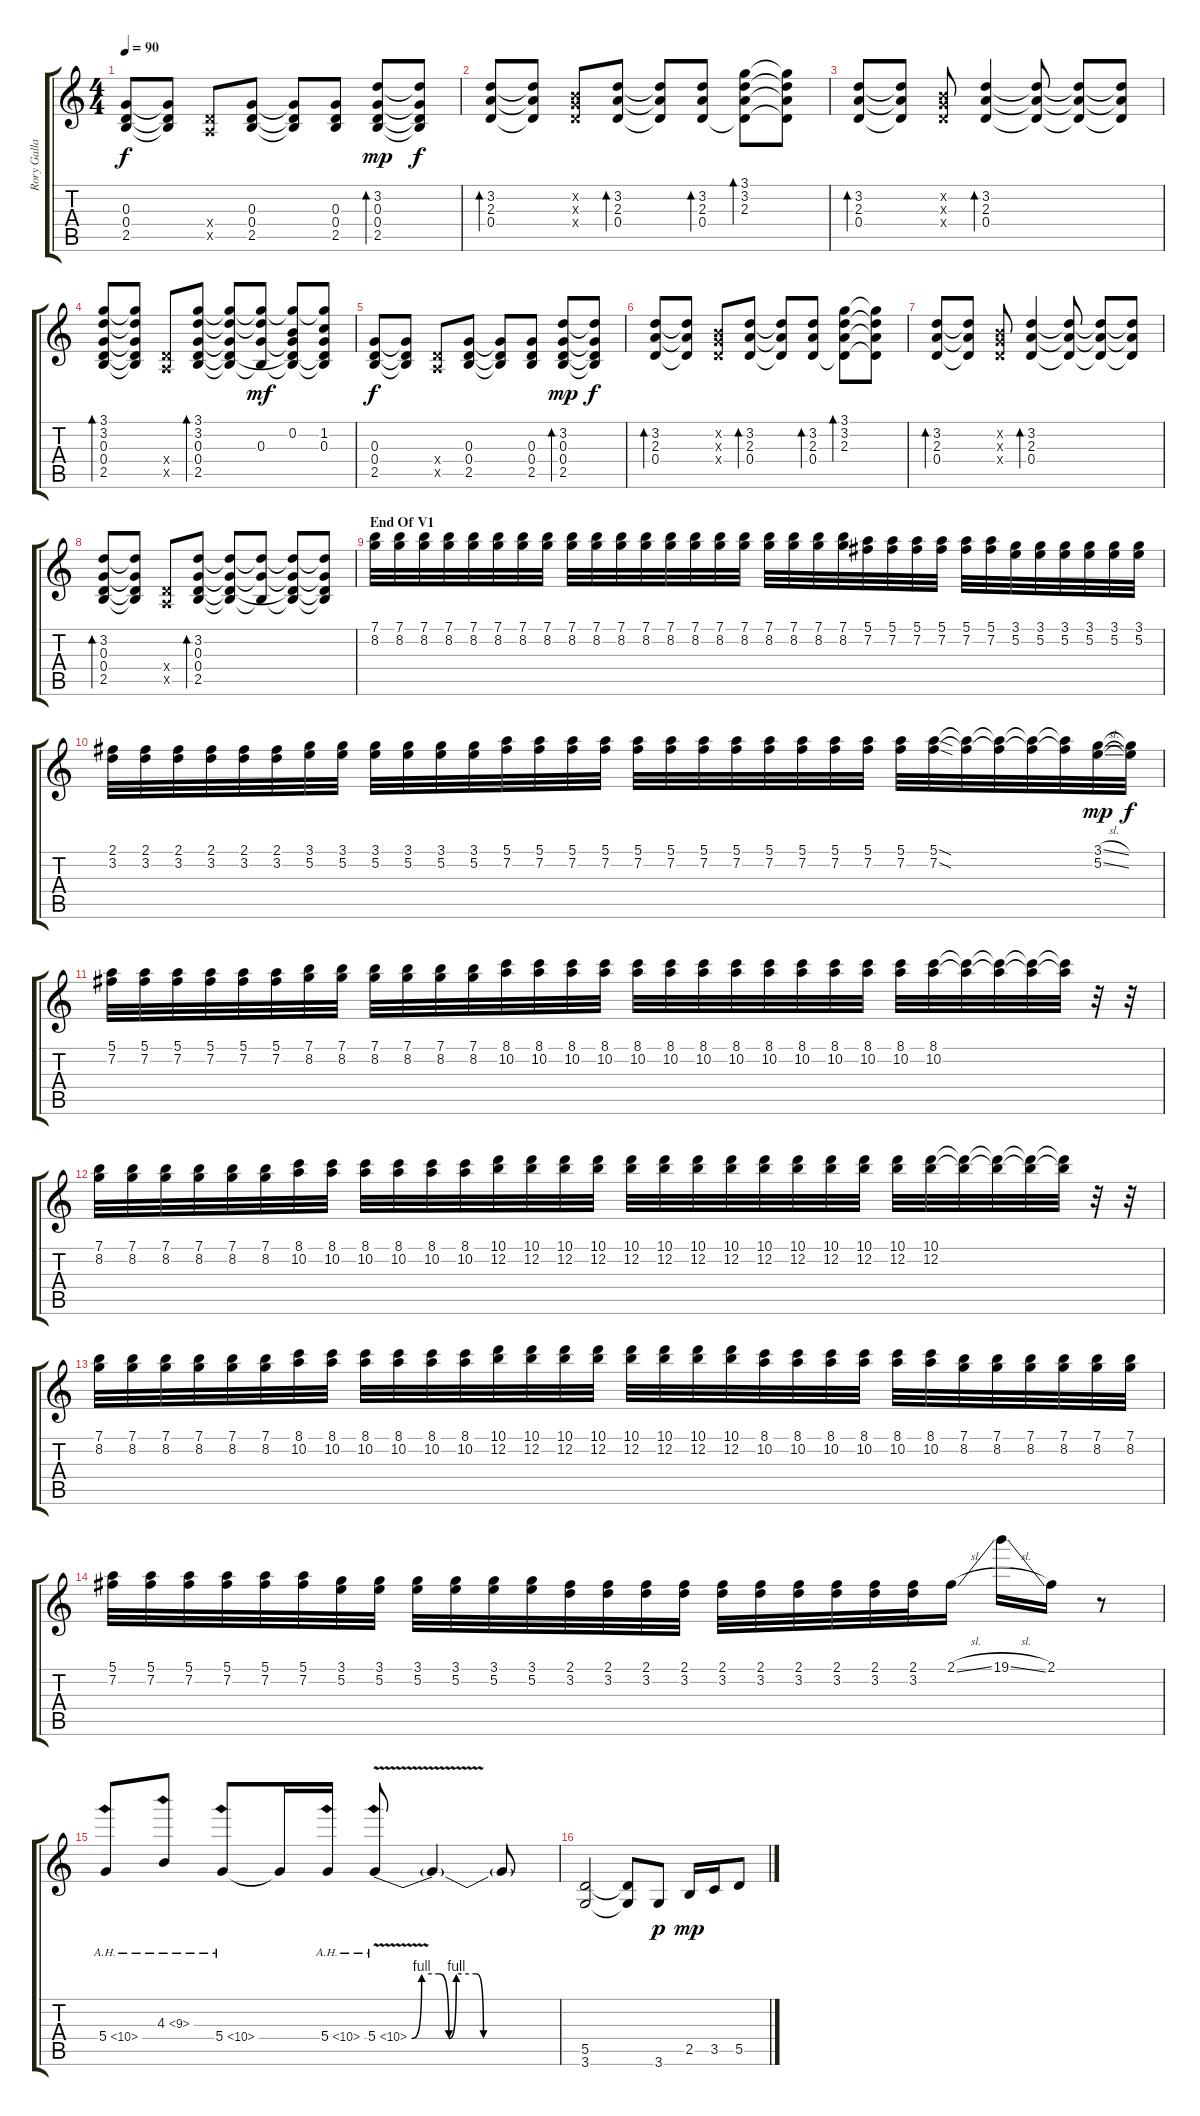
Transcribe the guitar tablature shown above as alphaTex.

\track ("Rory Gallagher (For Sound)" "Rory Galla") {instrument electricguitarclean}
\staff {score tabs}
\tuning (E4 B3 G3 D3 A2 E2) {hide}
\ts (4 4)
\tempo 90
\clef g2
\ks c
(0.3 0.4 2.5).8{dy f} (0.3{t} 0.4{t} 2.5{t}).8 (0.4{x} 0.5{x}).8 (0.3 0.4 2.5).8 (0.3{t} 0.4{t} 2.5{t}).8 (0.3 0.4 2.5).8 (3.2 0.3 0.4 2.5).8{bd 60 dy mp} (3.2{t} 0.3{t} 0.4{t} 2.5{t}).8{dy f} |
(3.2 2.3 0.4).8{bd 120} (3.2{t} 2.3{t} 0.4{t}).8 (0.2{x} 0.3{x} 0.4{x}).8 (3.2 2.3 0.4).8{bd 120} (3.2{t} 2.3{t} 0.4{t}).8 (3.2 2.3 0.4).8{bd 120} (3.1 3.2 2.3 0.4{t}).8{bd 120} (3.1{t} 3.2{t} 2.3{t} 0.4{t}).8 |
(3.2 2.3 0.4).8{bd 120} (3.2{t} 2.3{t} 0.4{t}).8 (0.2{x} 0.3{x} 0.4{x}).8 (3.2 2.3 0.4).4{bd 120} (3.2{t} 2.3{t} 0.4{t}).8 (3.2{t} 2.3{t} 0.4{t}).8 (3.2{t} 2.3{t} 0.4{t}).8 |
(3.1 3.2 0.3 0.4 2.5).8{bd 60} (3.1{t} 3.2{t} 0.3{t} 0.4{t} 2.5{t}).8 (0.4{x} 0.5{x}).8 (3.1 3.2 0.3 0.4 2.5).8{bd 60} (3.1{t} 3.2{t} 0.3{t} 0.4{t} 2.5{t}).8 (3.1{t} 3.2{t} 0.3 2.5{t}).8{dy mf} (3.1{t} 0.2 0.3{t} 0.4{t} 2.5{t}).8 (3.1{t} 1.2 0.3 0.4{t} 2.5{t}).8 |
(0.3 0.4 2.5).8{dy f} (0.3{t} 0.4{t} 2.5{t}).8 (0.4{x} 0.5{x}).8 (0.3 0.4 2.5).8 (0.3{t} 0.4{t} 2.5{t}).8 (0.3 0.4 2.5).8 (3.2 0.3 0.4 2.5).8{bd 60 dy mp} (3.2{t} 0.3{t} 0.4{t} 2.5{t}).8{dy f} |
(3.2 2.3 0.4).8{bd 120} (3.2{t} 2.3{t} 0.4{t}).8 (0.2{x} 0.3{x} 0.4{x}).8 (3.2 2.3 0.4).8{bd 120} (3.2{t} 2.3{t} 0.4{t}).8 (3.2 2.3 0.4).8{bd 120} (3.1 3.2 2.3 0.4{t}).8{bd 120} (3.1{t} 3.2{t} 2.3{t} 0.4{t}).8 |
(3.2 2.3 0.4).8{bd 120} (3.2{t} 2.3{t} 0.4{t}).8 (0.2{x} 0.3{x} 0.4{x}).8 (3.2 2.3 0.4).4{bd 120} (3.2{t} 2.3{t} 0.4{t}).8 (3.2{t} 2.3{t} 0.4{t}).8 (3.2{t} 2.3{t} 0.4{t}).8 |
(3.2 0.3 0.4 2.5).8{bd 60} (3.2{t} 0.3{t} 0.4{t} 2.5{t}).8 (0.4{x} 0.5{x}).8 (3.2 0.3 0.4 2.5).8{bd 60} (3.2{t} 0.3{t} 0.4{t} 2.5{t}).8 (3.2{t} 0.3{t} 2.5{t}).8 (3.2{t} 0.3{t} 0.4{t} 2.5{t}).8 (3.2{t} 0.3{t} 0.4{t} 2.5{t}).8 |
\section ("" "End Of V1")
(7.1 8.2).32{instrument distortionguitar} (7.1 8.2).32 (7.1 8.2).32 (7.1 8.2).32 (7.1 8.2).32 (7.1 8.2).32 (7.1 8.2).32 (7.1 8.2).32 (7.1 8.2).32 (7.1 8.2).32 (7.1 8.2).32 (7.1 8.2).32 (7.1 8.2).32 (7.1 8.2).32 (7.1 8.2).32 (7.1 8.2).32 (7.1 8.2).32 (7.1 8.2).32 (7.1 8.2).32 (7.1 8.2).32 (5.1 7.2).32 (5.1 7.2).32 (5.1 7.2).32 (5.1 7.2).32 (5.1 7.2).32 (5.1 7.2).32 (3.1 5.2).32 (3.1 5.2).32 (3.1 5.2).32 (3.1 5.2).32 (3.1 5.2).32 (3.1 5.2).32 |
(2.1 3.2).32 (2.1 3.2).32 (2.1 3.2).32 (2.1 3.2).32 (2.1 3.2).32 (2.1 3.2).32 (3.1 5.2).32 (3.1 5.2).32 (3.1 5.2).32 (3.1 5.2).32 (3.1 5.2).32 (3.1 5.2).32 (5.1 7.2).32 (5.1 7.2).32 (5.1 7.2).32 (5.1 7.2).32 (5.1 7.2).32 (5.1 7.2).32 (5.1 7.2).32 (5.1 7.2).32 (5.1 7.2).32 (5.1 7.2).32 (5.1 7.2).32 (5.1 7.2).32 (5.1 7.2).32 (5.1{sod} 7.2{sod}).32 (5.1{t} 7.2{t}).32 (5.1{t} 7.2{t}).32 (5.1{t} 7.2{t}).32 (5.1{t} 7.2{t}).32 (3.1{sl} 5.2{sl}).32{dy mp} (3.1{t} 5.2{t}).32{dy f} |
(5.1 7.2).32 (5.1 7.2).32 (5.1 7.2).32 (5.1 7.2).32 (5.1 7.2).32 (5.1 7.2).32 (7.1 8.2).32 (7.1 8.2).32 (7.1 8.2).32 (7.1 8.2).32 (7.1 8.2).32 (7.1 8.2).32 (8.1 10.2).32 (8.1 10.2).32 (8.1 10.2).32 (8.1 10.2).32 (8.1 10.2).32 (8.1 10.2).32 (8.1 10.2).32 (8.1 10.2).32 (8.1 10.2).32 (8.1 10.2).32 (8.1 10.2).32 (8.1 10.2).32 (8.1 10.2).32 (8.1 10.2).32 (8.1{t} 10.2{t}).32 (8.1{t} 10.2{t}).32 (8.1{t} 10.2{t}).32 (8.1{t} 10.2{t}).32 r.32 r.32 |
(7.1 8.2).32 (7.1 8.2).32 (7.1 8.2).32 (7.1 8.2).32 (7.1 8.2).32 (7.1 8.2).32 (8.1 10.2).32 (8.1 10.2).32 (8.1 10.2).32 (8.1 10.2).32 (8.1 10.2).32 (8.1 10.2).32 (10.1 12.2).32 (10.1 12.2).32 (10.1 12.2).32 (10.1 12.2).32 (10.1 12.2).32 (10.1 12.2).32 (10.1 12.2).32 (10.1 12.2).32 (10.1 12.2).32 (10.1 12.2).32 (10.1 12.2).32 (10.1 12.2).32 (10.1 12.2).32 (10.1 12.2).32 (10.1{t} 12.2{t}).32 (10.1{t} 12.2{t}).32 (10.1{t} 12.2{t}).32 (10.1{t} 12.2{t}).32 r.32 r.32 |
(7.1 8.2).32 (7.1 8.2).32 (7.1 8.2).32 (7.1 8.2).32 (7.1 8.2).32 (7.1 8.2).32 (8.1 10.2).32 (8.1 10.2).32 (8.1 10.2).32 (8.1 10.2).32 (8.1 10.2).32 (8.1 10.2).32 (10.1 12.2).32 (10.1 12.2).32 (10.1 12.2).32 (10.1 12.2).32 (10.1 12.2).32 (10.1 12.2).32 (10.1 12.2).32 (10.1 12.2).32 (8.1 10.2).32 (8.1 10.2).32 (8.1 10.2).32 (8.1 10.2).32 (8.1 10.2).32 (8.1 10.2).32 (7.1 8.2).32 (7.1 8.2).32 (7.1 8.2).32 (7.1 8.2).32 (7.1 8.2).32 (7.1 8.2).32 |
(5.1 7.2).32 (5.1 7.2).32 (5.1 7.2).32 (5.1 7.2).32 (5.1 7.2).32 (5.1 7.2).32 (3.1 5.2).32 (3.1 5.2).32 (3.1 5.2).32 (3.1 5.2).32 (3.1 5.2).32 (3.1 5.2).32 (2.1 3.2).32 (2.1 3.2).32 (2.1 3.2).32 (2.1 3.2).32 (2.1 3.2).32 (2.1 3.2).32 (2.1 3.2).32 (2.1 3.2).32 (2.1 3.2).32 (2.1 3.2).32 2.1{sl}.16 19.1{sl}.16 2.1.16 r.8 |
5.4{ah 5}.8 4.3{ah 5}.8 5.4{ah 5}.8 5.4{t}.16 5.4{ah 5}.16 5.4{be (custom 0 0 4 4 11 4 15 0 18 4 26 4 29 0 60 0) ah 5 v}.8 5.4{t}.4 5.4{t}.8 |
(5.5 3.6).2 (5.5{t} 3.6{t}).8 3.6.8{dy p} 2.5.16{dy mp} 3.5.16 5.5.8
